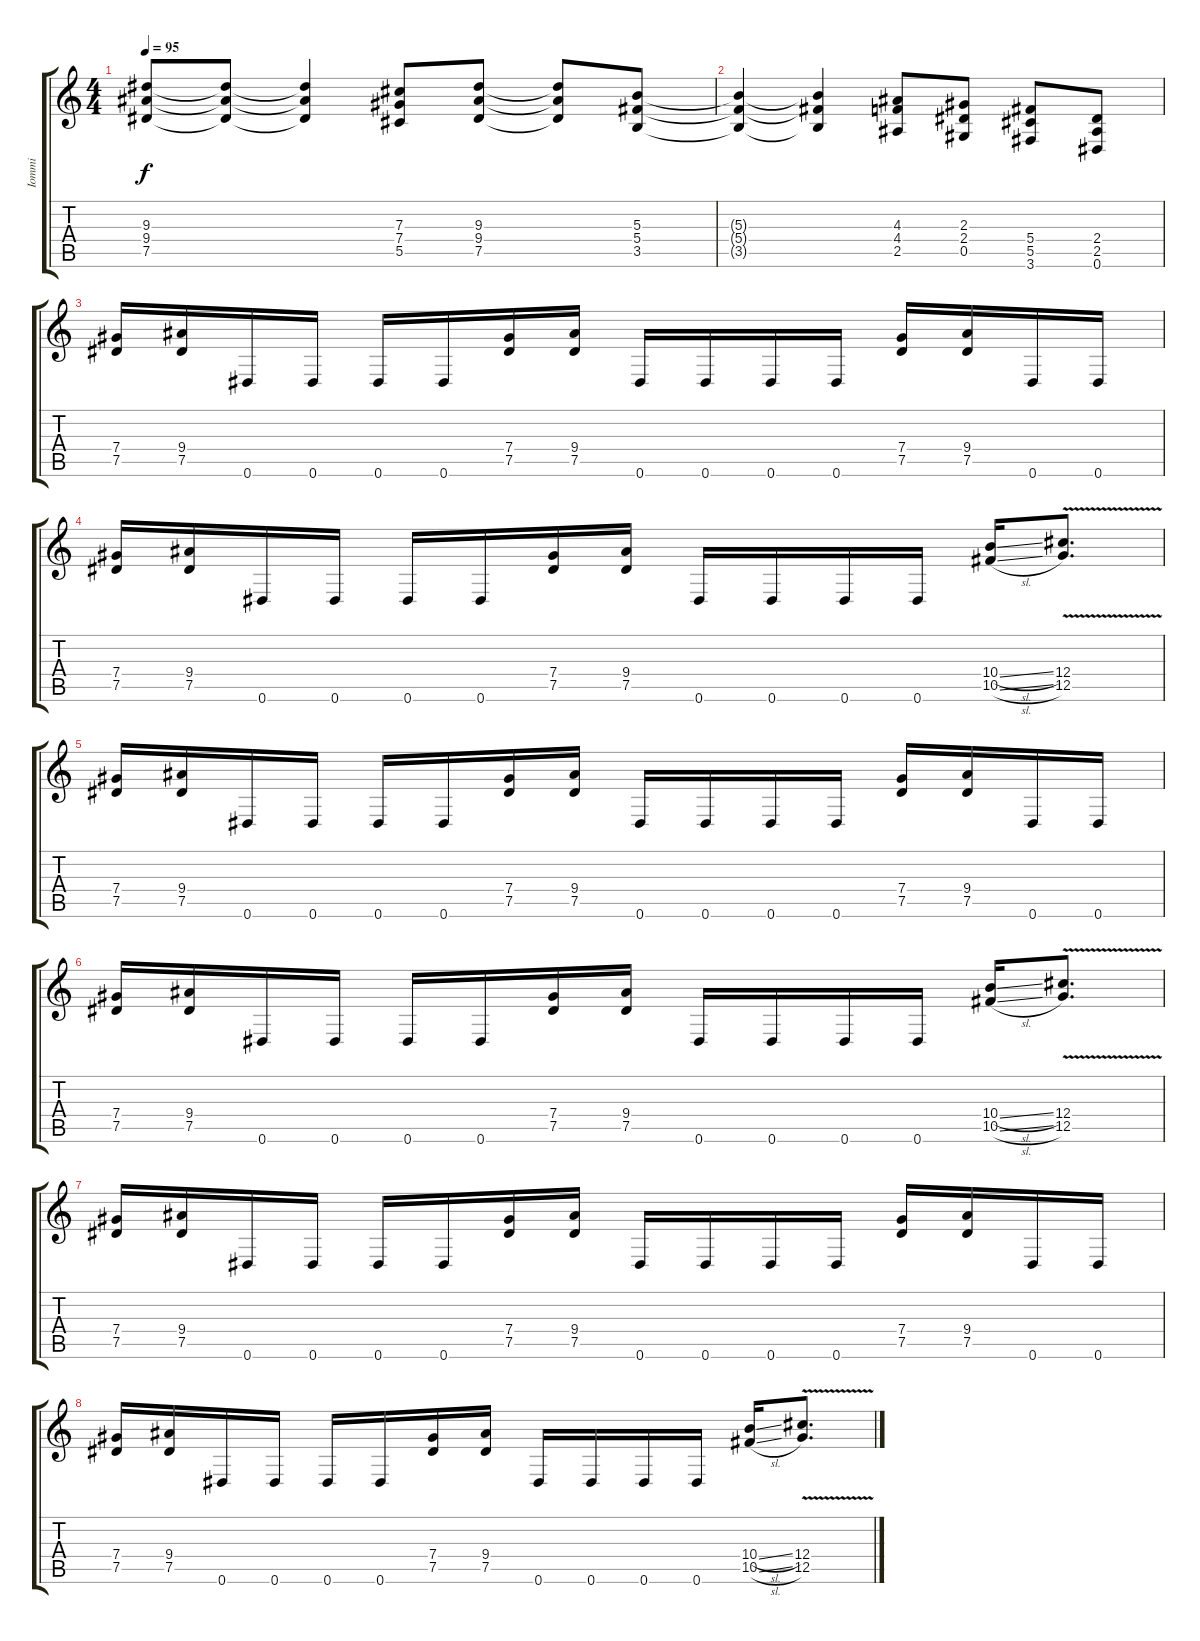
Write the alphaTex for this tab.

\track ("Iommi" "Iommi") {instrument distortionguitar}
\staff {score tabs}
\tuning (Eb4 Bb3 Gb3 Db3 Ab2 Eb2) {hide}
\ts (4 4)
\tempo 95
\clef g2
\ks c
(9.3 9.4 7.5).8{dy f} (9.3{t} 9.4{t} 7.5{t}).8 (9.3{t} 9.4{t} 7.5{t}).4 (7.3 7.4 5.5).8 (9.3 9.4 7.5).8 (9.3{t} 9.4{t} 7.5{t}).8 (5.3 5.4 3.5).8 |
(5.3{t} 5.4{t} 3.5{t}).4 (5.3{t} 5.4{t} 3.5{t}).4 (4.3 4.4 2.5).8 (2.3 2.4 0.5).8 (5.4 5.5 3.6).8 (2.4 2.5 0.6).8 |
(7.4 7.5).16 (9.4 7.5).16 0.6.16 0.6.16 0.6.16 0.6.16 (7.4 7.5).16 (9.4 7.5).16 0.6.16 0.6.16 0.6.16 0.6.16 (7.4 7.5).16 (9.4 7.5).16 0.6.16 0.6.16 |
(7.4 7.5).16 (9.4 7.5).16 0.6.16 0.6.16 0.6.16 0.6.16 (7.4 7.5).16 (9.4 7.5).16 0.6.16 0.6.16 0.6.16 0.6.16 (10.4{sl} 10.5{sl}).16 (12.4{v} 12.5{v}).8{d} |
(7.4 7.5).16 (9.4 7.5).16 0.6.16 0.6.16 0.6.16 0.6.16 (7.4 7.5).16 (9.4 7.5).16 0.6.16 0.6.16 0.6.16 0.6.16 (7.4 7.5).16 (9.4 7.5).16 0.6.16 0.6.16 |
(7.4 7.5).16 (9.4 7.5).16 0.6.16 0.6.16 0.6.16 0.6.16 (7.4 7.5).16 (9.4 7.5).16 0.6.16 0.6.16 0.6.16 0.6.16 (10.4{sl} 10.5{sl}).16 (12.4{v} 12.5{v}).8{d} |
(7.4 7.5).16 (9.4 7.5).16 0.6.16 0.6.16 0.6.16 0.6.16 (7.4 7.5).16 (9.4 7.5).16 0.6.16 0.6.16 0.6.16 0.6.16 (7.4 7.5).16 (9.4 7.5).16 0.6.16 0.6.16 |
(7.4 7.5).16 (9.4 7.5).16 0.6.16 0.6.16 0.6.16 0.6.16 (7.4 7.5).16 (9.4 7.5).16 0.6.16 0.6.16 0.6.16 0.6.16 (10.4{sl} 10.5{sl}).16 (12.4{v} 12.5{v}).8{d}
